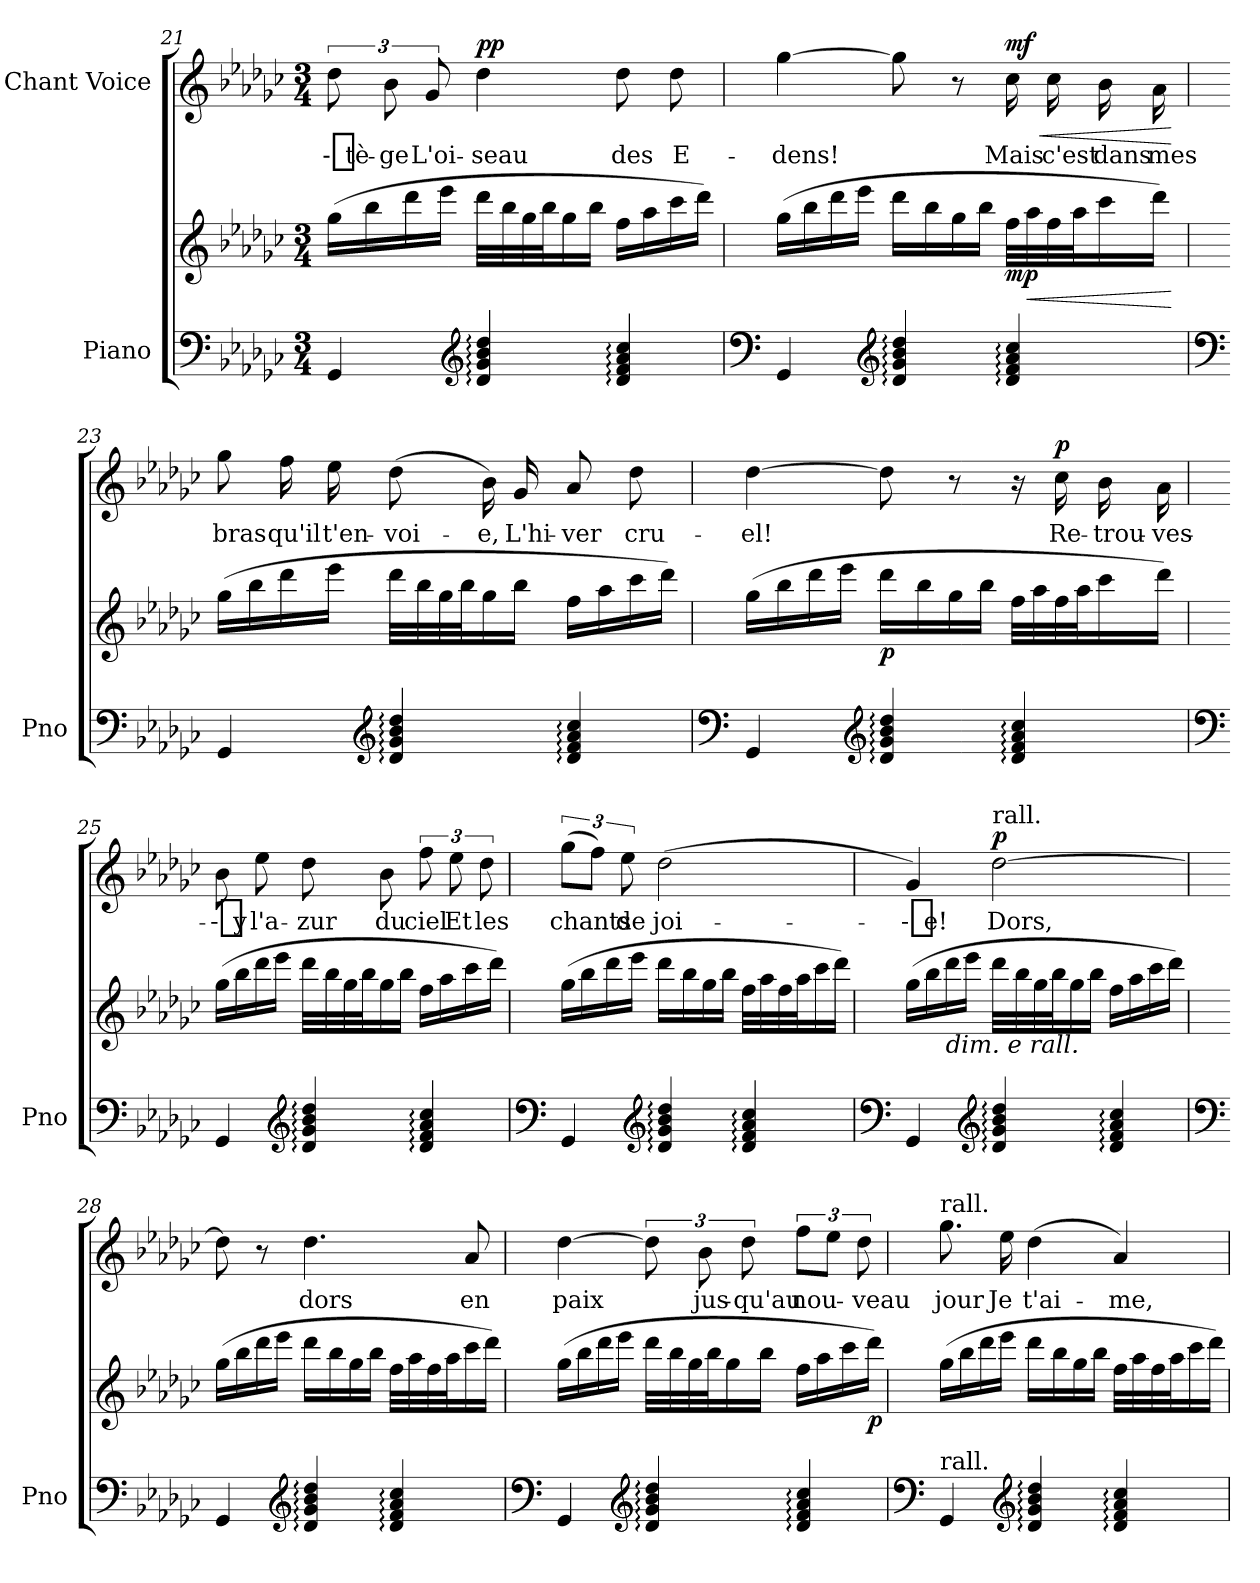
**kern	**kern	**dynam	**kern	**text	**dynam
*part2	*part2	*part2	*part1	*part1	*part1
*staff3	*staff2	*staff2/3	*staff1	*staff1	*staff1
*I"Piano	*	*	*I"Chant Voice	*	*
*I'Pno	*	*	*	*	*
!!LO:PB:g=z
*clefF4	*clefG2	*	*clefG2	*	*
*k[b-e-a-d-g-c-]	*k[b-e-a-d-g-c-]	*	*k[b-e-a-d-g-c-]	*	*
*M3/4	*M3/4	*	*M3/4	*	*
=21	=21	=21	=21	=21	=21
*^	*	*	*	*	*
!	!	!	!	!	!LO:LY:b	!
4GG-/	4rBBBByy	(>16gg-\LL	.	12dd-\	-- tè-	.
.	.	16bb-\	.	.	.	.
!	!	!	!	!	!LO:LY:b	!
.	.	.	.	12b-\	-ge	.
.	.	16ddd-\	.	.	.	.
!	!	!	!	!	!LO:LY:b	!
.	.	.	.	12g-/	L'oi-	.
.	.	16eee-\JJ	.	.	.	.
*clefG2	*	*	*	*	*	*
!	!	!	!	!	!LO:LY:b	!LO:DY:a
4d-/: 4g-/: 4b-/: 4dd-/:	16reyy	32ddd-\LLL	.	4dd-\	-seau	pp
.	.	32bb-\	.	.	.	.
.	16rgyy	32gg-\	.	.	.	.
.	.	32bb-\J	.	.	.	.
.	8rgyy	16gg-\	.	.	.	.
.	.	16bb-\JJ	.	.	.	.
!	!	!	!	!	!LO:LY:b	!
4d-/: 4f/: 4a-/: 4cc-/:	8reyy	16ff\LL	.	8dd-\	des	.
.	.	16aa-\	.	.	.	.
!	!	!	!	!	!LO:LY:b	!
.	8rgyy	16ccc-\	.	8dd-\	E-	.
.	.	16ddd-\JJ)	.	.	.	.
=22	=22	=22	=22	=22	=22	=22
*clefF4	*	*	*	*	*	*
!	!	!	!	!	!LO:LY:b	!
4GG-/	4rBBBByy	(>16gg-\LL	.	[4gg-\	-dens!	.
.	.	16bb-\	.	.	.	.
.	.	16ddd-\	.	.	.	.
.	.	16eee-\JJ	.	.	.	.
*clefG2	*	*	*	*	*	*
4d-/: 4g-/: 4b-/: 4dd-/:	16reyy	16ddd-\LL	.	8gg-\]	.	.
.	16rgyy	16bb-\	.	.	.	.
.	8rgyy	16gg-\	.	8r	.	.
.	.	16bb-\JJ	.	.	.	.
!	!	!	!LO:DY:b	!	!LO:LY:b	!LO:HP:b
!	!	!	!	!	!	!LO:DY:n=1:a
4d-/: 4f/: 4a-/: 4cc-/:	8reyy	32ff\LLL	mp	16cc-\	Mais	< mf
!	!	!	!LO:HP:b	!	!	!
.	.	32aa-\	<	.	.	.
!	!	!	!	!	!LO:LY:b	!
.	.	32ff\	.	16cc-\	c'est	.
.	.	32aa-\J	.	.	.	.
!	!	!	!	!	!LO:LY:b	!
.	8rgyy	16ccc-\	.	16b-\	dans	.
!	!	!	!	!	!LO:LY:b	!
.	.	16ddd-\JJ)	.	16a-\	mes	.
*v	*v	*	*	*	*	*
.	.	[	.	.	[
!!LO:LB:g=z
=23	=23	=23	=23	=23	=23
*clefF4	*	*	*	*	*
*^	*	*	*	*	*
!	!	!	!	!	!LO:LY:b	!
4GG-/	4rBBBByy	(>16gg-\LL	.	8gg-\	bras	.
.	.	16bb-\	.	.	.	.
!	!	!	!	!	!LO:LY:b	!
.	.	16ddd-\	.	16ff\	qu'il	.
!	!	!	!	!	!LO:LY:b	!
.	.	16eee-\JJ	.	16ee-\	t'en-	.
*clefG2	*	*	*	*	*	*
!	!	!	!	!	!LO:LY:b	!
4d-/: 4g-/: 4b-/: 4dd-/:	16reyy	32ddd-\LLL	.	(>8dd-\	-voi-	.
.	.	32bb-\	.	.	.	.
.	16rgyy	32gg-\	.	.	.	.
.	.	32bb-\J	.	.	.	.
!	!	!	!	!	!LO:LY:b	!
.	8rgyy	16gg-\	.	16b-\)	-e,	.
!	!	!	!	!	!LO:LY:b	!
.	.	16bb-\JJ	.	16g-/	L'hi-	.
!	!	!	!	!	!LO:LY:b	!
4d-/: 4f/: 4a-/: 4cc-/:	8reyy	16ff\LL	.	8a-/	-ver	.
.	.	16aa-\	.	.	.	.
!	!	!	!	!	!LO:LY:b	!
.	8rgyy	16ccc-\	.	8dd-\	cru-	.
.	.	16ddd-\JJ)	.	.	.	.
=24	=24	=24	=24	=24	=24	=24
*clefF4	*	*	*	*	*	*
!	!	!	!	!	!LO:LY:b	!
4GG-/	4rEEEEyy	(>16gg-\LL	.	[4dd-\	-el!	.
.	.	16bb-\	.	.	.	.
.	.	16ddd-\	.	.	.	.
.	.	16eee-\JJ	.	.	.	.
*clefG2	*	*	*	*	*	*
!	!	!	!LO:DY:b	!	!	!
4d-/: 4g-/: 4b-/: 4dd-/:	16rAyy	16ddd-\LL	p	8dd-\]	.	.
.	16rgyy	16bb-\	.	.	.	.
.	8rgyy	16gg-\	.	8r	.	.
.	.	16bb-\JJ	.	.	.	.
4d-/: 4f/: 4a-/: 4cc-/:	8rAyy	32ff\LLL	.	16r	.	.
.	.	32aa-\	.	.	.	.
!	!	!	!	!	!LO:LY:b	!LO:DY:a
.	.	32ff\	.	16cc-\	Re-	p
.	.	32aa-\J	.	.	.	.
!	!	!	!	!	!LO:LY:b	!
.	8rgyy	16ccc-\	.	16b-\	-trou-	.
!	!	!	!	!	!LO:LY:b	!
.	.	16ddd-\JJ)	.	16a-\	-ves-	.
!!LO:LB:g=z
=25	=25	=25	=25	=25	=25	=25
*clefF4	*	*	*	*	*	*
!	!	!	!	!	!LO:LY:b	!
4GG-/	4rBBBByy	(>16gg-\LL	.	8b-\	-- y	.
.	.	16bb-\	.	.	.	.
!	!	!	!	!	!LO:LY:b	!
.	.	16ddd-\	.	8ee-\	l'a-	.
.	.	16eee-\JJ	.	.	.	.
*clefG2	*	*	*	*	*	*
!	!	!	!	!	!LO:LY:b	!
4d-/: 4g-/: 4b-/: 4dd-/:	16reyy	32ddd-\LLL	.	8dd-\	-zur	.
.	.	32bb-\	.	.	.	.
.	16rgyy	32gg-\	.	.	.	.
.	.	32bb-\J	.	.	.	.
!	!	!	!	!	!LO:LY:b	!
.	8rgyy	16gg-\	.	8b-\	du	.
.	.	16bb-\JJ	.	.	.	.
!	!	!	!	!	!LO:LY:b	!
4d-/: 4f/: 4a-/: 4cc-/:	8reyy	16ff\LL	.	12ff\	ciel	.
.	.	16aa-\	.	.	.	.
!	!	!	!	!	!LO:LY:b	!
.	.	.	.	12ee-\	Et	.
.	8rgyy	16ccc-\	.	.	.	.
!	!	!	!	!	!LO:LY:b	!
.	.	.	.	12dd-\	les	.
.	.	16ddd-\JJ)	.	.	.	.
=26	=26	=26	=26	=26	=26	=26
*clefF4	*	*	*	*	*	*
!	!	!	!	!	!LO:LY:b	!
4GG-/	4rBBBByy	(>16gg-\LL	.	(>12gg-\L	chants	.
.	.	16bb-\	.	.	.	.
.	.	.	.	12ff\J)	.	.
.	.	16ddd-\	.	.	.	.
!	!	!	!	!	!LO:LY:b	!
.	.	.	.	12ee-\	de	.
.	.	16eee-\JJ	.	.	.	.
*clefG2	*	*	*	*	*	*
!	!	!	!	!	!LO:LY:b	!
4d-/: 4g-/: 4b-/: 4dd-/:	16reyy	16ddd-\LL	.	(>2dd-\	joi-	.
.	16rgyy	16bb-\	.	.	.	.
.	8rgyy	16gg-\	.	.	.	.
.	.	16bb-\JJ	.	.	.	.
4d-/: 4f/: 4a-/: 4cc-/:	8reyy	32ff\LLL	.	.	.	.
.	.	32aa-\	.	.	.	.
.	.	32ff\	.	.	.	.
.	.	32aa-\J	.	.	.	.
.	8rgyy	16ccc-\	.	.	.	.
.	.	16ddd-\JJ)	.	.	.	.
!!LO:LB:g=z
=27	=27	=27	=27	=27	=27	=27
*clefF4	*	*	*	*	*	*
!	!	!	!	!	!LO:LY:b	!
4GG-/	4rBBBByy	(>16gg-\LL	.	4g-/)	-- e!	.
.	.	16bb-\	.	.	.	.
!	!	!LO:TX:b:i:t=dim.  e  rall.	!	!	!	!
.	.	16ddd-\	.	.	.	.
.	.	16eee-\JJ	.	.	.	.
*clefG2	*	*	*	*	*	*
*	*	*	*	*MM60	*	*
!	!	!	!	!LO:TX:a:t=rall.	!	!
!	!	!	!	!	!LO:LY:b	!LO:DY:a
4d-/: 4g-/: 4b-/: 4dd-/:	16reyy	32ddd-\LLL	.	[2dd-\	Dors,	p
.	.	32bb-\	.	.	.	.
.	16rgyy	32gg-\	.	.	.	.
.	.	32bb-\J	.	.	.	.
.	8rgyy	16gg-\	.	.	.	.
.	.	16bb-\JJ	.	.	.	.
4d-/: 4f/: 4a-/: 4cc-/:	8reyy	16ff\LL	.	.	.	.
.	.	16aa-\	.	.	.	.
.	8rgyy	16ccc-\	.	.	.	.
.	.	16ddd-\JJ)	.	.	.	.
=28	=28	=28	=28	=28	=28	=28
*clefF4	*	*	*	*	*	*
4GG-/	4rBBBByy	(>16gg-\LL	.	8dd-\]	.	.
.	.	16bb-\	.	.	.	.
.	.	16ddd-\	.	8r	.	.
.	.	16eee-\JJ	.	.	.	.
*clefG2	*	*	*	*	*	*
!	!	!	!	!	!LO:LY:b	!
4d-/: 4g-/: 4b-/: 4dd-/:	16reyy	16ddd-\LL	.	4.dd-\	dors	.
.	16rgyy	16bb-\	.	.	.	.
.	8rgyy	16gg-\	.	.	.	.
.	.	16bb-\JJ	.	.	.	.
4d-/: 4f/: 4a-/: 4cc-/:	8reyy	32ff\LLL	.	.	.	.
.	.	32aa-\	.	.	.	.
.	.	32ff\	.	.	.	.
.	.	32aa-\J	.	.	.	.
!	!	!	!	!	!LO:LY:b	!
.	8rgyy	16ccc-\	.	8a-/	en	.
.	.	16ddd-\JJ)	.	.	.	.
=29	=29	=29	=29	=29	=29	=29
*clefF4	*	*	*	*	*	*
!	!	!	!	!	!LO:LY:b	!
4GG-/	4rBBBByy	(>16gg-\LL	.	[4dd-\	paix	.
.	.	16bb-\	.	.	.	.
.	.	16ddd-\	.	.	.	.
.	.	16eee-\JJ	.	.	.	.
*clefG2	*	*	*	*	*	*
4d-/: 4g-/: 4b-/: 4dd-/:	16reyy	32ddd-\LLL	.	12dd-\]	.	.
.	.	32bb-\	.	.	.	.
.	32rgyy	32gg-\	.	.	.	.
!	!	!	!	!	!LO:LY:b	!
.	.	.	.	12b-\	jus-	.
.	32rgyy	32bb-\J	.	.	.	.
.	8rgyy	16gg-\	.	.	.	.
!	!	!	!	!	!LO:LY:b	!
.	.	.	.	12dd-\	-qu'au	.
.	.	16bb-\JJ	.	.	.	.
!	!	!	!	!	!LO:LY:b	!
4d-/: 4f/: 4a-/: 4cc-/:	8reyy	16ff\LL	.	12ff\L	nou-	.
.	.	16aa-\	.	.	.	.
.	.	.	.	12ee-\J	.	.
.	8rgyy	16ccc-\	.	.	.	.
!	!	!	!	!	!LO:LY:b	!
.	.	.	.	12dd-\	-veau	.
!	!	!	!LO:DY:b	!	!	!
.	.	16ddd-\JJ)	p	.	.	.
!!LO:PB:g=z
=30	=30	=30	=30	=30	=30	=30
*clefF4	*	*	*	*	*	*
!	!	!	!	!LO:TX:a:t=rall.	!	!
!LO:TX:a:t=rall.	!	!	!	!	!	!
!	!	!	!	!	!LO:LY:b	!
4GG-/	4rBBBByy	(>16gg-\LL	.	8.gg-\	jour	.
.	.	16bb-\	.	.	.	.
.	.	16ddd-\	.	.	.	.
*	*	*	*	*MM59	*	*
!	!	!	!	!	!LO:LY:b	!
.	.	16eee-\JJ	.	16ee-\	Je	.
*clefG2	*	*	*	*	*	*
!	!	!	!	!	!LO:LY:b	!
4d-/: 4g-/: 4b-/: 4dd-/:	16reyy	16ddd-\LL	.	(>4dd-\	t'ai-	.
.	16rgyy	16bb-\	.	.	.	.
.	8rgyy	16gg-\	.	.	.	.
.	.	16bb-\JJ	.	.	.	.
!	!	!	!	!	!LO:LY:b	!
4d-/: 4f/: 4a-/: 4cc-/:	8reyy	32ff\LLL	.	4a-/)	-me,	.
.	.	32aa-\	.	.	.	.
.	.	32ff\	.	.	.	.
.	.	32aa-\J	.	.	.	.
.	8rgyy	16ccc-\	.	.	.	.
.	.	16ddd-\JJ)	.	.	.	.
*v	*v	*	*	*	*	*
=	=	=	=	=	=
*-	*-	*-	*-	*-	*-
